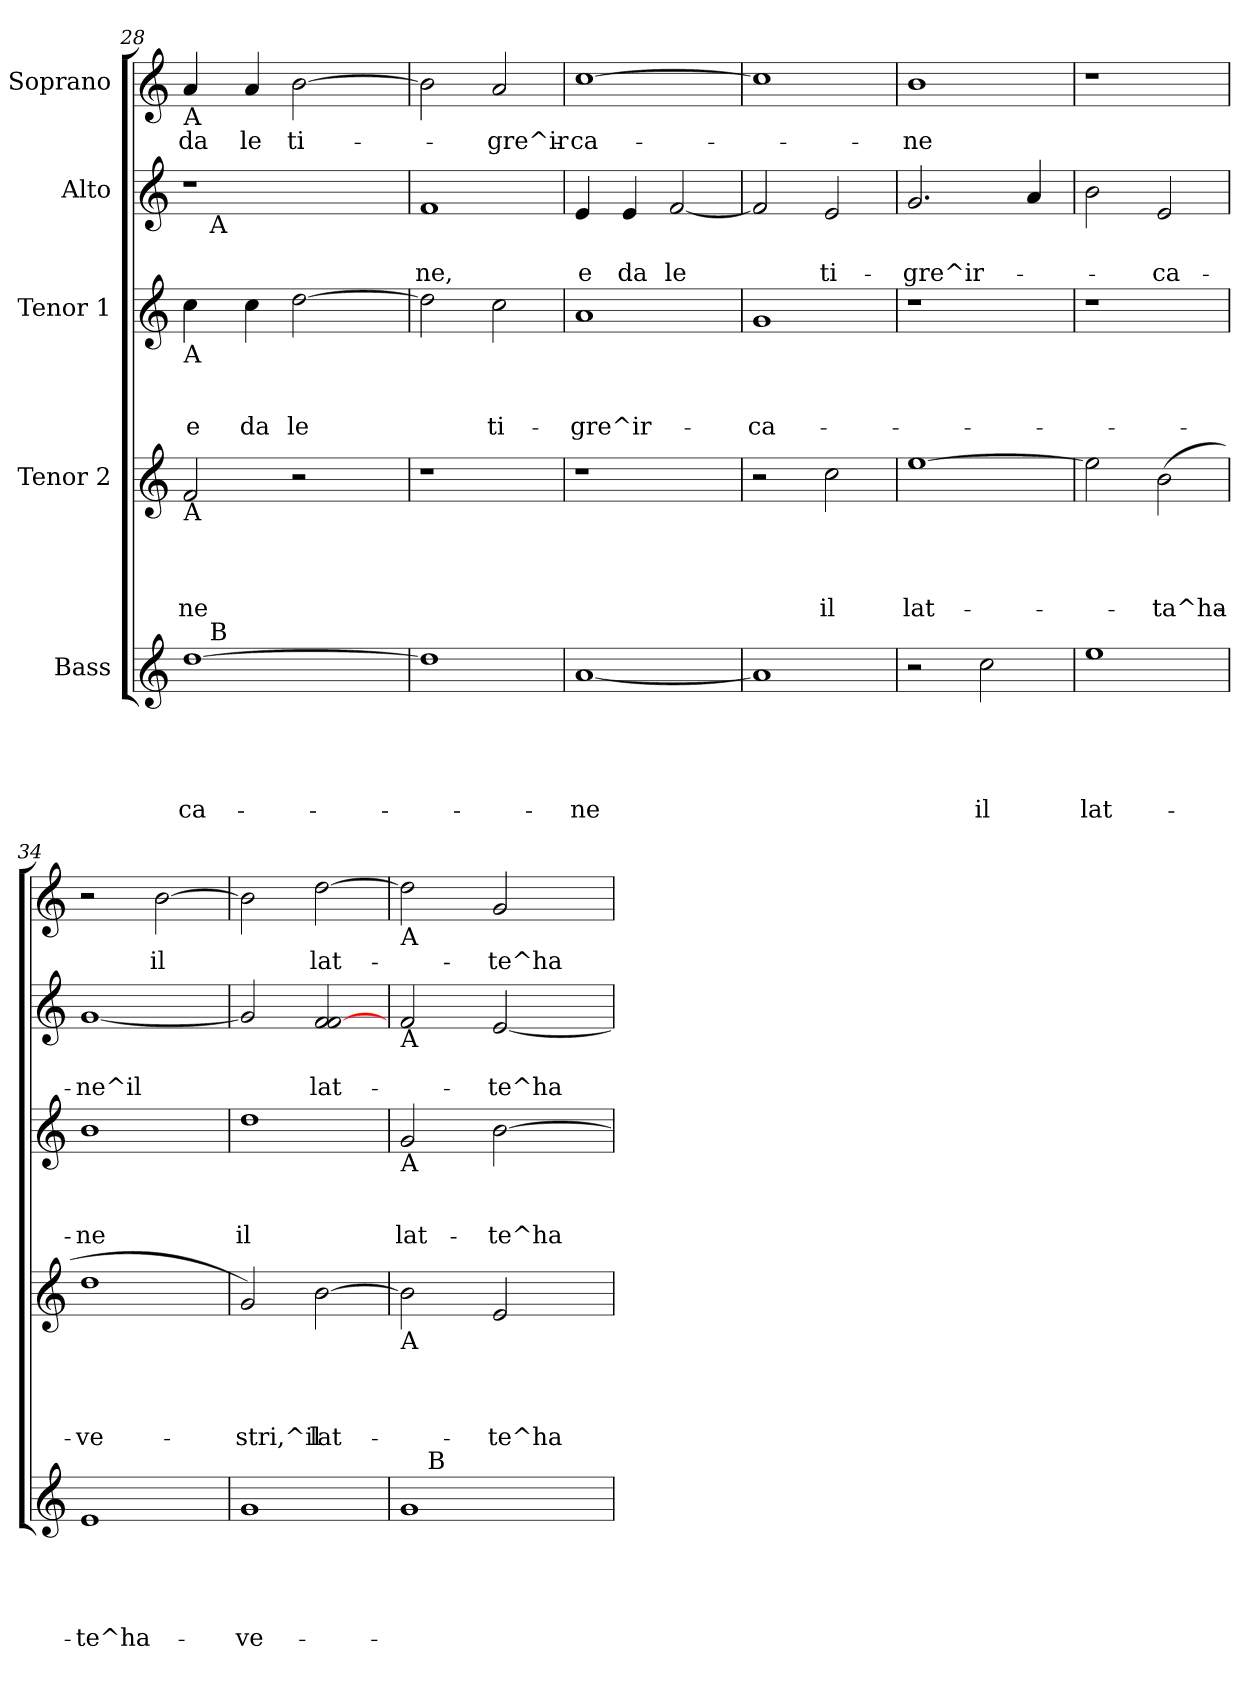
**kern	**text	**text	**text	**text	**text	**kern	**text	**text	**text	**text	**kern	**text	**text	**text	**kern	**text	**text	**kern	**text
*part5	*part5	*part5	*part5	*part5	*part5	*part4	*part4	*part4	*part4	*part4	*part3	*part3	*part3	*part3	*part2	*part2	*part2	*part1	*part1
*staff5	*staff5	*staff5	*staff5	*staff5	*staff5	*staff4	*staff4	*staff4	*staff4	*staff4	*staff3	*staff3	*staff3	*staff3	*staff2	*staff2	*staff2	*staff1	*staff1
*I"Bass	*	*	*	*	*	*I"Tenor 2	*	*	*	*	*I"Tenor 1	*	*	*	*I"Alto	*	*	*I"Soprano	*
!!LO:LB:g=z
*clefG2	*	*	*	*	*	*clefG2	*	*	*	*	*clefG2	*	*	*	*clefG2	*	*	*clefG2	*
*k[]	*	*	*	*	*	*k[]	*	*	*	*	*k[]	*	*	*	*k[]	*	*	*k[]	*
*C:	*	*	*	*	*	*C:	*	*	*	*	*C:	*	*	*	*C:	*	*	*C:	*
=28	=28	=28	=28	=28	=28	=28	=28	=28	=28	=28	=28	=28	=28	=28	=28	=28	=28	=28	=28
!	!	!	!	!	!	!	!	!	!	!	!	!	!	!	!	!	!	!LO:TX:b:t=A	!
!	!	!	!	!	!	!	!	!	!	!	!LO:TX:b:t=A	!	!	!	!	!	!	!	!
!	!	!	!	!	!	!LO:TX:b:t=A	!	!	!	!	!	!	!	!	!	!	!	!	!
!	!	!	!	!	!LO:LY:b	!	!	!	!	!LO:LY:b	!	!	!	!LO:LY:b	!	!	!	!	!LO:LY:b
*^	*	*	*	*	*	*	*	*	*	*	*	*	*	*	*^	*	*	*	*
[>1dd	16.ryy	.	.	.	.	-ca-	2f/	.	.	.	-ne	4cc\	.	.	e	1r	16.ryy	.	.	4a/	da
!	!	!	!	!	!	!	!	!	!	!	!	!	!	!	!	!	!LO:TX:b:t=A	!	!	!	!
!	!LO:TX:a:t=B	!	!	!	!	!	!	!	!	!	!	!	!	!	!	!	!	!	!	!	!
.	2ryy	.	.	.	.	.	.	.	.	.	.	.	.	.	.	.	2ryy	.	.	.	.
!	!	!	!	!	!	!	!	!	!	!	!	!	!	!	!LO:LY:b	!	!	!	!	!	!LO:LY:b
.	.	.	.	.	.	.	.	.	.	.	.	4cc\	.	.	da	.	.	.	.	4a/	le
!	!	!	!	!	!	!	!	!	!	!	!	!	!	!	!LO:LY:b	!	!	!	!	!	!LO:LY:b
.	.	.	.	.	.	.	2r	.	.	.	.	[>2dd\	.	.	le	.	.	.	.	[>2b\	ti-
.	4ryy	.	.	.	.	.	.	.	.	.	.	.	.	.	.	.	4ryy	.	.	.	.
.	8ryy	.	.	.	.	.	.	.	.	.	.	.	.	.	.	.	8ryy	.	.	.	.
.	32ryy	.	.	.	.	.	.	.	.	.	.	.	.	.	.	.	32ryy	.	.	.	.
=29	=29	=29	=29	=29	=29	=29	=29	=29	=29	=29	=29	=29	=29	=29	=29	=29	=29	=29	=29	=29	=29
!	!	!	!	!	!	!	!	!	!	!	!	!	!	!	!	!	!	!	!LO:LY:b	!	!
*v	*v	*	*	*	*	*	*	*	*	*	*	*	*	*	*	*v	*v	*	*	*	*
1dd]	.	.	.	.	.	1r	.	.	.	.	2dd\]	.	.	.	1f	.	-ne,	2b\]	.
!	!	!	!	!	!	!	!	!	!	!	!	!	!	!LO:LY:b	!	!	!	!	!LO:LY:b
.	.	.	.	.	.	.	.	.	.	.	2cc\	.	.	ti-	.	.	.	2a/	-gre^ir-
=30	=30	=30	=30	=30	=30	=30	=30	=30	=30	=30	=30	=30	=30	=30	=30	=30	=30	=30	=30
!	!	!	!	!	!LO:LY:b	!	!	!	!	!	!	!	!	!LO:LY:b	!	!	!LO:LY:b	!	!LO:LY:b
[<1a	.	.	.	.	-ne	1r	.	.	.	.	1a	.	.	-gre^ir-	4e/	.	e	[>1cc	-ca-
!	!	!	!	!	!	!	!	!	!	!	!	!	!	!	!	!	!LO:LY:b	!	!
.	.	.	.	.	.	.	.	.	.	.	.	.	.	.	4e/	.	da	.	.
!	!	!	!	!	!	!	!	!	!	!	!	!	!	!	!	!	!LO:LY:b	!	!
.	.	.	.	.	.	.	.	.	.	.	.	.	.	.	[<2f/	.	le	.	.
=31	=31	=31	=31	=31	=31	=31	=31	=31	=31	=31	=31	=31	=31	=31	=31	=31	=31	=31	=31
!	!	!	!	!	!	!	!	!	!	!	!	!	!	!LO:LY:b	!	!	!	!	!
1a]	.	.	.	.	.	2r	.	.	.	.	1g	.	.	-ca-	2f/]	.	.	1cc]	.
!	!	!	!	!	!	!	!	!	!	!LO:LY:b	!	!	!	!	!	!	!LO:LY:b	!	!
.	.	.	.	.	.	2cc\	.	.	.	il	.	.	.	.	2e/	.	ti-	.	.
=32	=32	=32	=32	=32	=32	=32	=32	=32	=32	=32	=32	=32	=32	=32	=32	=32	=32	=32	=32
!	!	!	!	!	!	!	!	!	!	!LO:LY:b	!	!	!	!	!	!	!LO:LY:b	!	!LO:LY:b
2r	.	.	.	.	.	[>1ee	.	.	.	lat-	1r	.	.	.	2.g/	.	-gre^ir-	1b	-ne
!	!	!	!	!	!LO:LY:b	!	!	!	!	!	!	!	!	!	!	!	!	!	!
2cc\	.	.	.	.	il	.	.	.	.	.	.	.	.	.	.	.	.	.	.
.	.	.	.	.	.	.	.	.	.	.	.	.	.	.	4a/	.	.	.	.
=33	=33	=33	=33	=33	=33	=33	=33	=33	=33	=33	=33	=33	=33	=33	=33	=33	=33	=33	=33
!	!	!	!	!	!LO:LY:b	!	!	!	!	!	!	!	!	!	!	!	!	!	!
1ee	.	.	.	.	lat-	2ee\]	.	.	.	.	1r	.	.	.	2b\	.	.	1r	.
!	!	!	!	!	!	!	!	!	!	!LO:LY:b	!	!	!	!	!	!	!LO:LY:b	!	!
.	.	.	.	.	.	(<2b\	.	.	.	-ta^ha-	.	.	.	.	2e/	.	-ca-	.	.
=34	=34	=34	=34	=34	=34	=34	=34	=34	=34	=34	=34	=34	=34	=34	=34	=34	=34	=34	=34
!	!	!	!	!	!LO:LY:b	!	!	!	!	!LO:LY:b	!	!	!	!LO:LY:b	!	!	!LO:LY:b	!	!
1e	.	.	.	.	-te^ha-	1dd	.	.	.	-ve-	1b	.	.	-ne	[<1g	.	-ne^il	2r	.
!	!	!	!	!	!	!	!	!	!	!	!	!	!	!	!	!	!	!	!LO:LY:b
.	.	.	.	.	.	.	.	.	.	.	.	.	.	.	.	.	.	[>2b\	il
=35	=35	=35	=35	=35	=35	=35	=35	=35	=35	=35	=35	=35	=35	=35	=35	=35	=35	=35	=35
!	!	!	!	!	!LO:LY:b	!	!	!	!	!LO:LY:b	!	!	!	!LO:LY:b	!	!	!	!	!
1g	.	.	.	.	-ve-	2g/)	.	.	.	-stri,^il	1dd	.	.	il	2g/]	.	.	2b\]	.
!	!	!	!	!	!	!	!	!	!	!LO:LY:b	!	!	!	!	!	!	!LO:LY:b	!	!LO:LY:b
.	.	.	.	.	.	[<2b\	.	.	.	lat-	.	.	.	.	2f/ [<2f/	.	lat-	[<2dd\	lat-
!!LO:PB:g=z
=36	=36	=36	=36	=36	=36	=36	=36	=36	=36	=36	=36	=36	=36	=36	=36	=36	=36	=36	=36
!	!	!	!	!	!	!	!	!	!	!	!	!	!	!	!	!	!	!LO:TX:b:t=A	!
!	!	!	!	!	!	!	!	!	!	!	!	!	!	!	!LO:TX:b:t=A	!	!	!	!
!	!	!	!	!	!	!	!	!	!	!	!LO:TX:b:t=A	!	!	!	!	!	!	!	!
!	!	!	!	!	!	!LO:TX:b:t=A	!	!	!	!	!	!	!	!	!	!	!	!	!
!	!	!	!	!	!	!	!	!	!	!	!	!	!	!LO:LY:b	!	!	!	!	!
*^	*	*	*	*	*	*	*	*	*	*	*	*	*	*	*	*	*	*	*
1g	16.ryy	.	.	.	.	.	2b\]	.	.	.	.	2g/	.	.	lat-	2f/	.	.	2dd\]	.
!	!LO:TX:a:t=B	!	!	!	!	!	!	!	!	!	!	!	!	!	!	!	!	!	!	!
.	2ryy	.	.	.	.	.	.	.	.	.	.	.	.	.	.	.	.	.	.	.
!	!	!	!	!	!	!	!	!	!	!	!LO:LY:b	!	!	!	!LO:LY:b	!	!	!LO:LY:b	!	!LO:LY:b
.	.	.	.	.	.	.	2e/	.	.	.	-te^ha-	[>2b\	.	.	-te^ha-	[<2e/	.	-te^ha-	2g/	-te^ha-
.	4ryy	.	.	.	.	.	.	.	.	.	.	.	.	.	.	.	.	.	.	.
.	8ryy	.	.	.	.	.	.	.	.	.	.	.	.	.	.	.	.	.	.	.
.	32ryy	.	.	.	.	.	.	.	.	.	.	.	.	.	.	.	.	.	.	.
*v	*v	*	*	*	*	*	*	*	*	*	*	*	*	*	*	*	*	*	*	*
=	=	=	=	=	=	=	=	=	=	=	=	=	=	=	=	=	=	=	=
*-	*-	*-	*-	*-	*-	*-	*-	*-	*-	*-	*-	*-	*-	*-	*-	*-	*-	*-	*-
